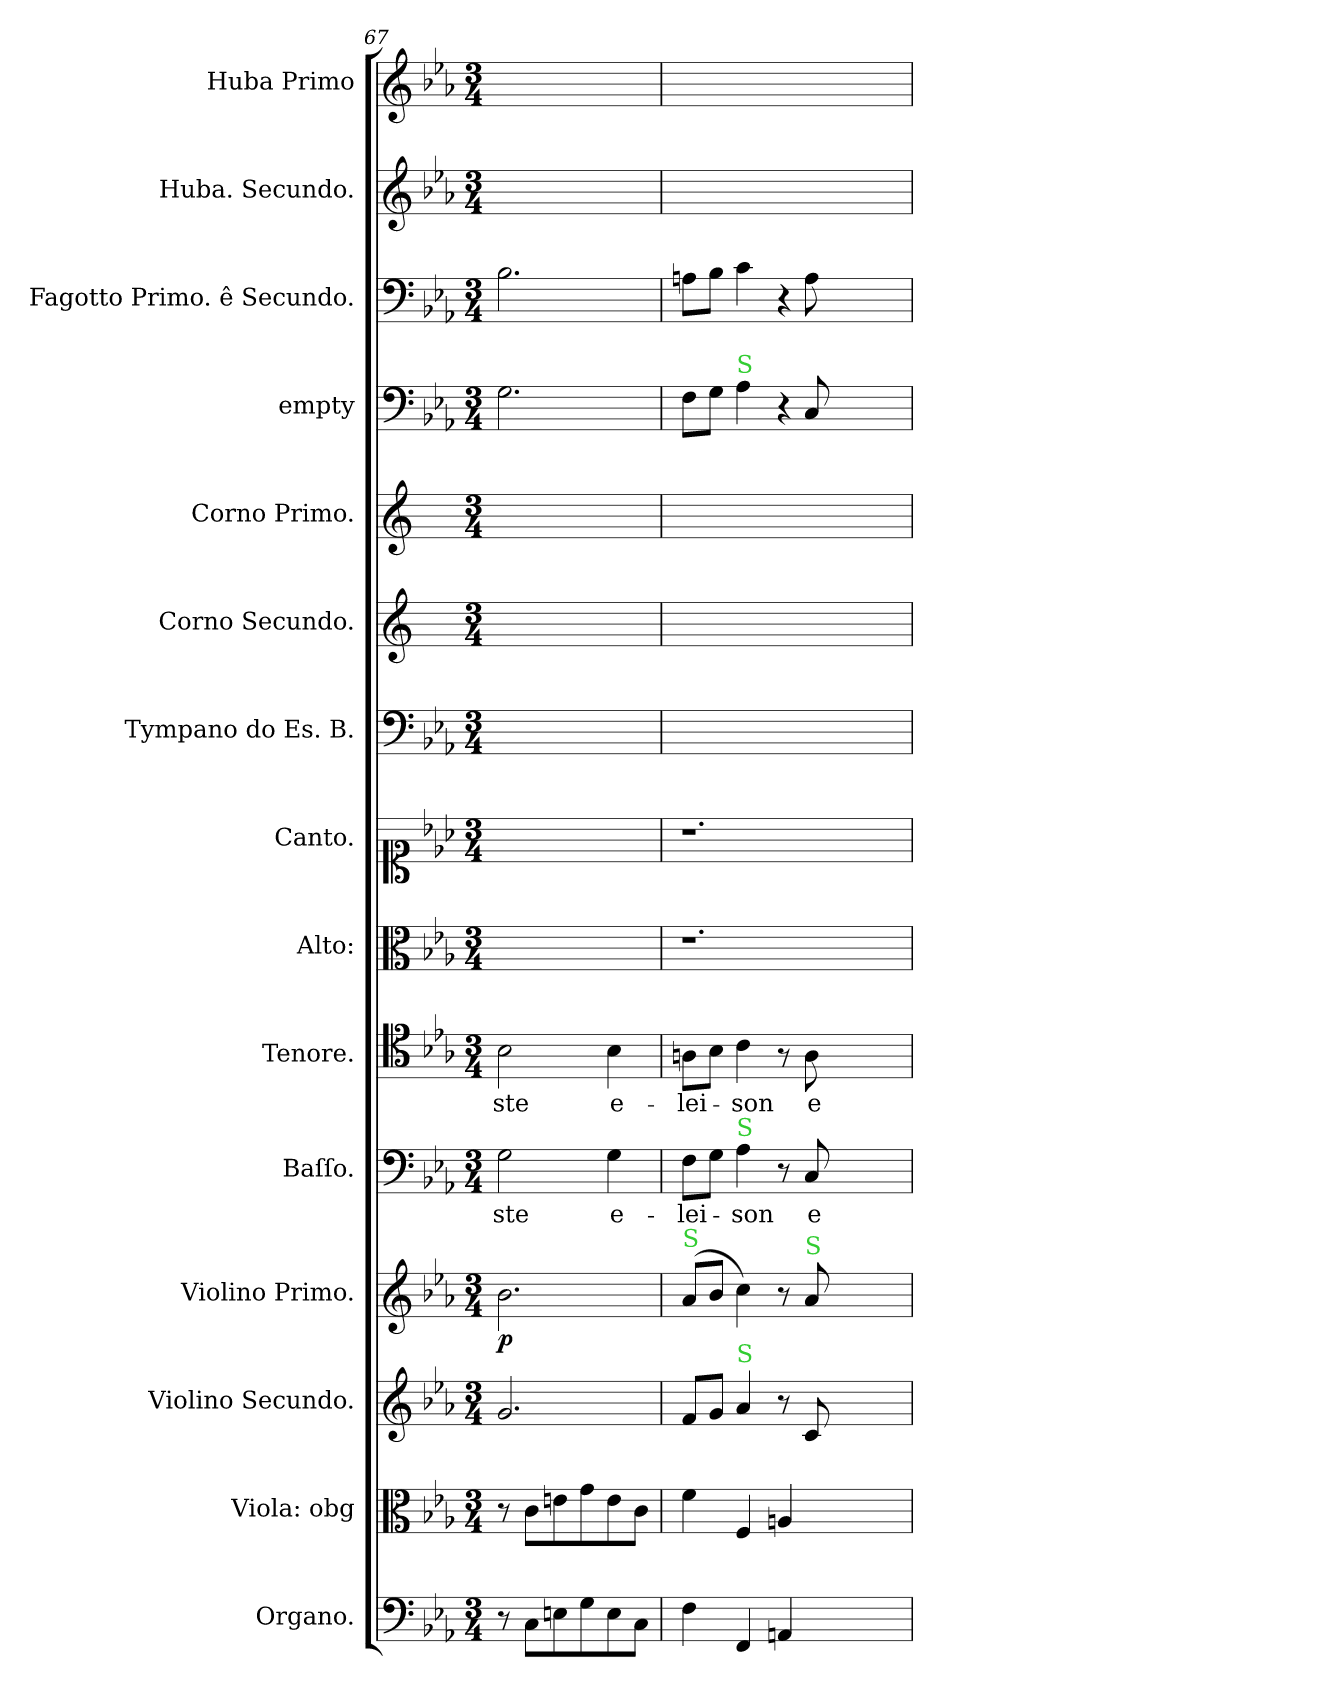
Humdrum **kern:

**kern	**kern	**kern	**kern	**dynam	**kern	**text	**kern	**text	**kern	**kern	**kern	**kern	**kern	**kern	**kern	**kern	**kern
*part15	*part14	*part13	*part12	*part12	*part11	*part11	*part10	*part10	*part9	*part8	*part7	*part6	*part5	*part4	*part3	*part2	*part1
*staff15	*staff14	*staff13	*staff12	*staff12	*staff11	*staff11	*staff10	*staff10	*staff9	*staff8	*staff7	*staff6	*staff5	*staff4	*staff3	*staff2	*staff1
*I"Organo.	*I"Viola: obg	*I"Violino Secundo.	*I"Violino Primo.	*	*I"Baſſo.	*	*I"Tenore.	*	*I"Alto:	*I"Canto.	*I"Tympano do Es. B.	*I"Corno Secundo.	*I"Corno Primo.	*I"empty	*I"Fagotto Primo. ê Secundo.	*I"Huba. Secundo.	*I"Huba Primo
*I'org	*I'vla	*	*I'vl I	*	*I'B	*	*I'T	*	*I'A	*I'C	*	*	*I'cor I	*	*	*	*
*clefF4	*clefC3	*clefG2	*clefG2	*	*clefF4	*	*clefC4	*	*clefC3	*clefC1	*clefF4	*clefG2	*clefG2	*clefF4	*clefF4	*clefG2	*clefG2
*	*	*	*	*	*	*	*	*	*	*	*	*ITrd5c9	*ITrd5c9	*	*	*	*
*k[b-e-a-]	*k[b-e-a-]	*k[b-e-a-]	*k[b-e-a-]	*	*k[b-e-a-]	*	*k[b-e-a-]	*	*k[b-e-a-]	*k[b-e-a-]	*k[b-e-a-]	*k[b-e-a-]	*k[b-e-a-]	*k[b-e-a-]	*k[b-e-a-]	*k[b-e-a-]	*k[b-e-a-]
*E-:	*E-:	*E-:	*E-:	*	*E-:	*	*E-:	*	*E-:	*E-:	*E-:	*E-:	*E-:	*	*	*E-:	*E-:
*M3/4	*M3/4	*M3/4	*M3/4	*	*M3/4	*	*M3/4	*	*M3/4	*M3/4	*M3/4	*M3/4	*M3/4	*M3/4	*M3/4	*M3/4	*M3/4
=67	=67	=67	=67	=67	=67	=67	=67	=67	=67	=67	=67	=67	=67	=67	=67	=67	=67
8r	8r	2.g/	2.b-\	p	2G\	-ste	2B-\	-ste	2.ryy	2.ryy	2.ryy	2.ryy	2.ryy	2.G\	2.B-\	2.ryy	2.ryy
8C\L	8c\L	.	.	.	.	.	.	.	.	.	.	.	.	.	.	.	.
8En\	8en\	.	.	.	.	.	.	.	.	.	.	.	.	.	.	.	.
8G\	8g\	.	.	.	.	.	.	.	.	.	.	.	.	.	.	.	.
8E\	8e\	.	.	.	4G\	e-	4B-\	e-	.	.	.	.	.	.	.	.	.
8C\J	8c\J	.	.	.	.	.	.	.	.	.	.	.	.	.	.	.	.
=68	=68	=68	=68	=68	=68	=68	=68	=68	=68	=68	=68	=68	=68	=68	=68	=68	=68
!	!	!	!LO:TX:a:color=limegreen:t=S	!	!	!	!	!	!	!	!	!	!	!	!	!	!
4F\	4f\	8f/L	(<8a-/L	.	8F\L	-lei-	8An\L	-lei-	1.r	1.r	1.ryy	1.ryy	1.ryy	8F\L	8An\L	1.ryy	1.ryy
.	.	8g/J	8b-/J	.	8G\J	.	8B-\J	.	.	.	.	.	.	8G\J	8B-\J	.	.
!	!	!	!	!	!	!	!	!	!	!	!	!	!	!LO:TX:a:color=limegreen:t=S	!	!	!
!	!	!	!	!	!LO:TX:a:color=limegreen:t=S	!	!	!	!	!	!	!	!	!	!	!	!
!	!	!LO:TX:a:color=limegreen:t=S	!	!	!	!	!	!	!	!	!	!	!	!	!	!	!
4FF/	4F/	4a-/	4cc\)	.	4A-\	-son	4c\	-son	.	.	.	.	.	4A-\	4c\	.	.
!	!	!	!	!	!	!	!	!	!	!	!	!	!	!LO:N:vis=4	!LO:N:vis=4	!	!
4AAn/	4An/	8r	8r	.	8r	.	8r	.	.	.	.	.	.	8r	8r	.	.
!	!	!	!LO:TX:a:color=limegreen:t=S	!	!	!	!	!	!	!	!	!	!	!	!	!	!
.	.	8c/	8a-/	.	8C/	e-	8A\	e-	.	.	.	.	.	8C/	8A\	.	.
2.ryy	2.ryy	2.ryy	2.ryy	.	2.ryy	.	2.ryy	.	.	.	.	.	.	2.ryy	2.ryy	.	.
=	=	=	=	=	=	=	=	=	=	=	=	=	=	=	=	=	=
*-	*-	*-	*-	*-	*-	*-	*-	*-	*-	*-	*-	*-	*-	*-	*-	*-	*-
